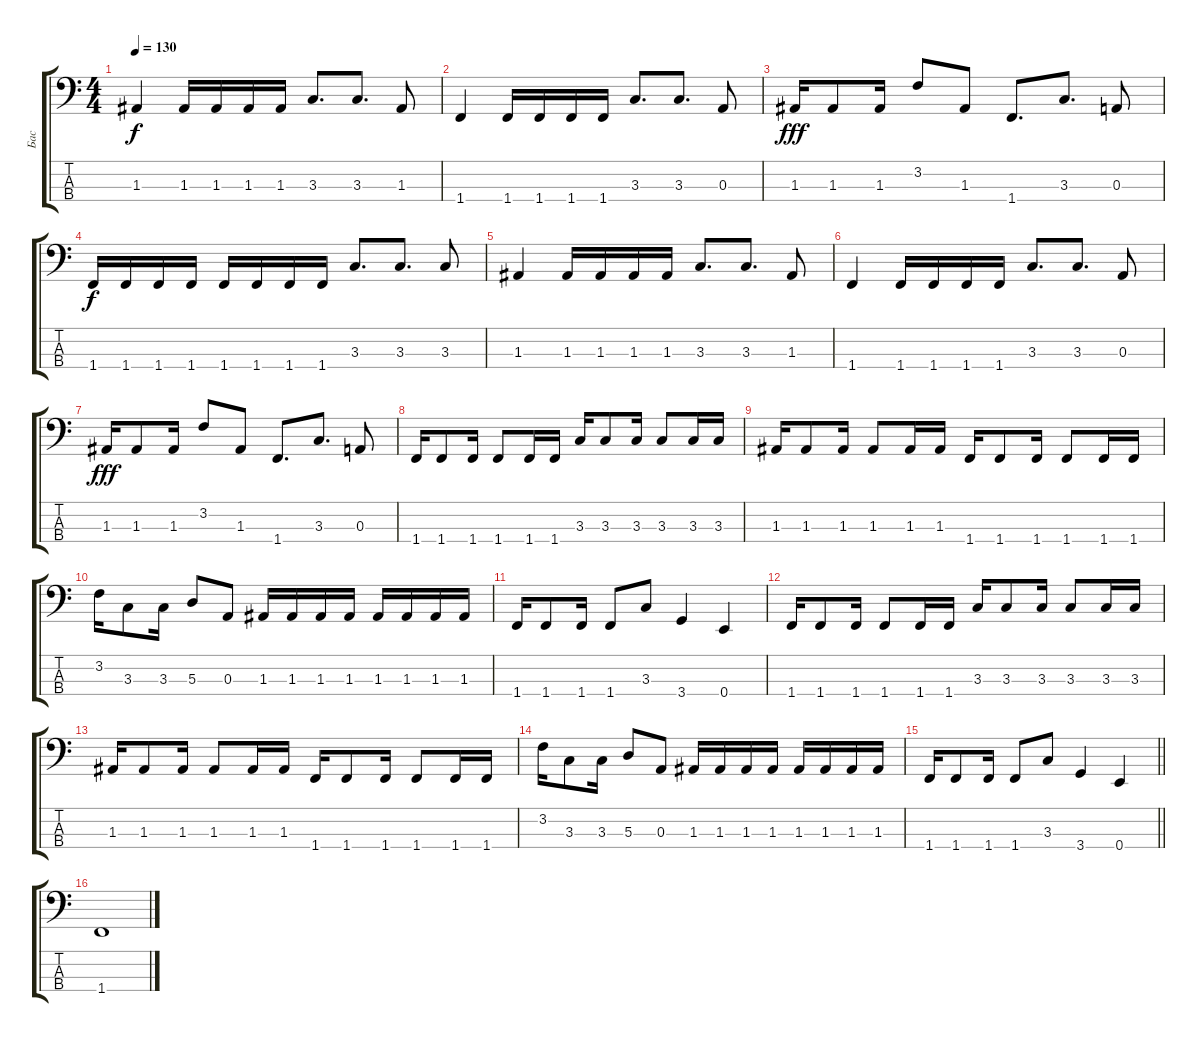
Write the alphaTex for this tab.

\track ("Бас" "Бас") {instrument electricbasspick}
\staff {score tabs}
\tuning (G2 D2 A1 E1) {hide}
\ts (4 4)
\tempo 130
\clef f4
\ks c
1.3.4{dy f} 1.3.16 1.3.16 1.3.16 1.3.16 3.3.8{d} 3.3.8{d} 1.3.8 |
1.4.4 1.4.16 1.4.16 1.4.16 1.4.16 3.3.8{d} 3.3.8{d} 0.3.8 |
1.3.16{dy fff} 1.3.8 1.3.16 3.2.8 1.3.8 1.4.8{d} 3.3.8{d} 0.3.8 |
1.4.16{dy f} 1.4.16 1.4.16 1.4.16 1.4.16 1.4.16 1.4.16 1.4.16 3.3.8{d} 3.3.8{d} 3.3.8 |
1.3.4 1.3.16 1.3.16 1.3.16 1.3.16 3.3.8{d} 3.3.8{d} 1.3.8 |
1.4.4 1.4.16 1.4.16 1.4.16 1.4.16 3.3.8{d} 3.3.8{d} 0.3.8 |
1.3.16{dy fff} 1.3.8 1.3.16 3.2.8 1.3.8 1.4.8{d} 3.3.8{d} 0.3.8 |
1.4.16 1.4.8 1.4.16 1.4.8 1.4.16 1.4.16 3.3.16 3.3.8 3.3.16 3.3.8 3.3.16 3.3.16 |
1.3.16 1.3.8 1.3.16 1.3.8 1.3.16 1.3.16 1.4.16 1.4.8 1.4.16 1.4.8 1.4.16 1.4.16 |
3.2.16 3.3.8 3.3.16 5.3.8 0.3.8 1.3.16 1.3.16 1.3.16 1.3.16 1.3.16 1.3.16 1.3.16 1.3.16 |
1.4.16 1.4.8 1.4.16 1.4.8 3.3.8 3.4.4 0.4.4 |
1.4.16 1.4.8 1.4.16 1.4.8 1.4.16 1.4.16 3.3.16 3.3.8 3.3.16 3.3.8 3.3.16 3.3.16 |
1.3.16 1.3.8 1.3.16 1.3.8 1.3.16 1.3.16 1.4.16 1.4.8 1.4.16 1.4.8 1.4.16 1.4.16 |
3.2.16 3.3.8 3.3.16 5.3.8 0.3.8 1.3.16 1.3.16 1.3.16 1.3.16 1.3.16 1.3.16 1.3.16 1.3.16 |
\barLineRight lightlight
1.4.16 1.4.8 1.4.16 1.4.8 3.3.8 3.4.4 0.4.4 |
1.4.1
